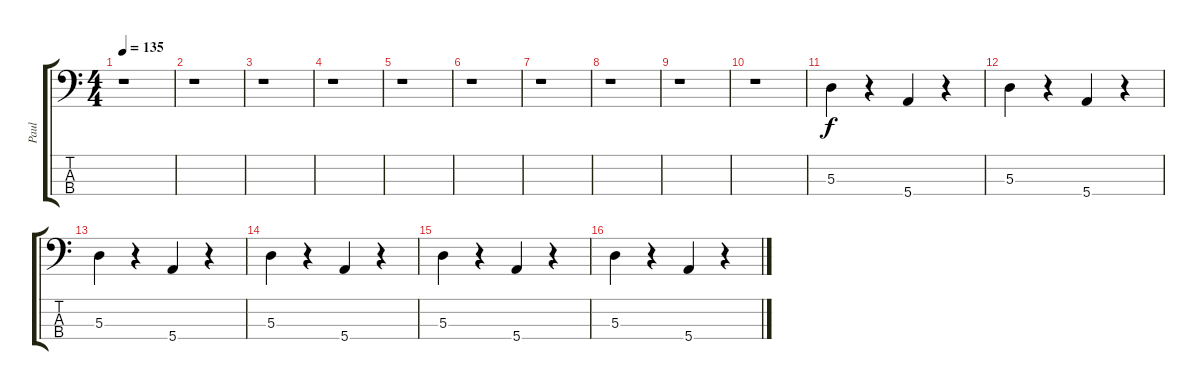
\track ("Paul" "Paul") {instrument electricbassfinger}
\staff {score tabs}
\tuning (G2 D2 A1 E1) {hide}
\ts (4 4)
\tempo 135
\clef f4
\ks c
r.1{dy f} |
r.1 |
r.1 |
r.1 |
r.1 |
r.1 |
r.1 |
r.1 |
r.1 |
r.1 |
5.3.4 r.4 5.4.4 r.4 |
5.3.4 r.4 5.4.4 r.4 |
5.3.4 r.4 5.4.4 r.4 |
5.3.4 r.4 5.4.4 r.4 |
5.3.4 r.4 5.4.4 r.4 |
5.3.4 r.4 5.4.4 r.4
